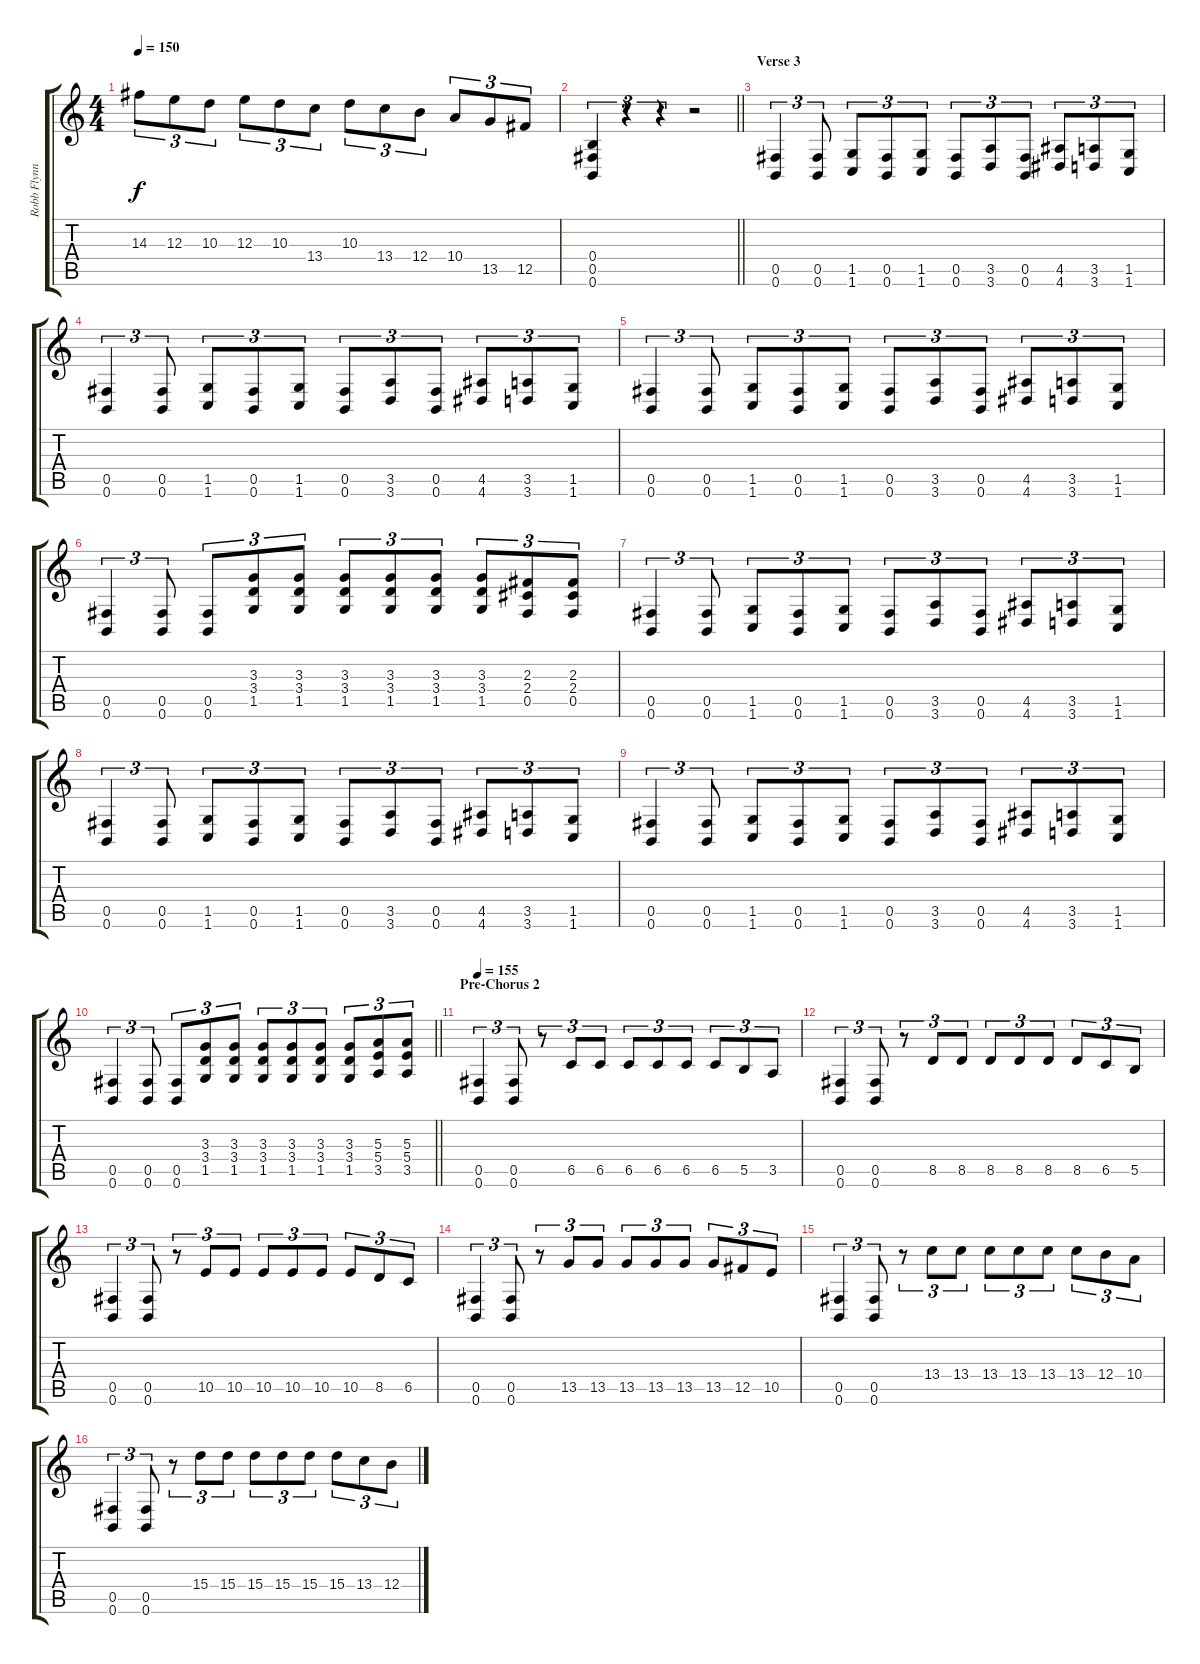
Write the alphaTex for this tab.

\track ("Robb Flynn" "Robb Flynn") {instrument distortionguitar}
\staff {score tabs}
\tuning (Db4 Ab3 E3 B2 Gb2 B1) {hide}
\ts (4 4)
\tempo 150
\clef g2
\ks c
14.3.8{tu (3 2) dy f} 12.3.8{tu (3 2)} 10.3.8{tu (3 2)} 12.3.8{tu (3 2)} 10.3.8{tu (3 2)} 13.4.8{tu (3 2)} 10.3.8{tu (3 2)} 13.4.8{tu (3 2)} 12.4.8{tu (3 2)} 10.4.8{tu (3 2)} 13.5.8{tu (3 2)} 12.5.8{tu (3 2)} |
\barLineRight lightlight
(0.4 0.5 0.6).4{tu (3 2)} r.4{tu (3 2)} r.4{tu (3 2)} r.2 |
\section ("" "Verse 3")
(0.5 0.6).4{tu (3 2)} (0.5 0.6).8{tu (3 2)} (1.5 1.6).8{tu (3 2)} (0.5 0.6).8{tu (3 2)} (1.5 1.6).8{tu (3 2)} (0.5 0.6).8{tu (3 2)} (3.5 3.6).8{tu (3 2)} (0.5 0.6).8{tu (3 2)} (4.5 4.6).8{tu (3 2)} (3.5 3.6).8{tu (3 2)} (1.5 1.6).8{tu (3 2)} |
(0.5 0.6).4{tu (3 2)} (0.5 0.6).8{tu (3 2)} (1.5 1.6).8{tu (3 2)} (0.5 0.6).8{tu (3 2)} (1.5 1.6).8{tu (3 2)} (0.5 0.6).8{tu (3 2)} (3.5 3.6).8{tu (3 2)} (0.5 0.6).8{tu (3 2)} (4.5 4.6).8{tu (3 2)} (3.5 3.6).8{tu (3 2)} (1.5 1.6).8{tu (3 2)} |
(0.5 0.6).4{tu (3 2)} (0.5 0.6).8{tu (3 2)} (1.5 1.6).8{tu (3 2)} (0.5 0.6).8{tu (3 2)} (1.5 1.6).8{tu (3 2)} (0.5 0.6).8{tu (3 2)} (3.5 3.6).8{tu (3 2)} (0.5 0.6).8{tu (3 2)} (4.5 4.6).8{tu (3 2)} (3.5 3.6).8{tu (3 2)} (1.5 1.6).8{tu (3 2)} |
(0.5 0.6).4{tu (3 2)} (0.5 0.6).8{tu (3 2)} (0.5 0.6).8{tu (3 2)} (3.3 3.4 1.5).8{tu (3 2)} (3.3 3.4 1.5).8{tu (3 2)} (3.3 3.4 1.5).8{tu (3 2)} (3.3 3.4 1.5).8{tu (3 2)} (3.3 3.4 1.5).8{tu (3 2)} (3.3 3.4 1.5).8{tu (3 2)} (2.3 2.4 0.5).8{tu (3 2)} (2.3 2.4 0.5).8{tu (3 2)} |
(0.5 0.6).4{tu (3 2)} (0.5 0.6).8{tu (3 2)} (1.5 1.6).8{tu (3 2)} (0.5 0.6).8{tu (3 2)} (1.5 1.6).8{tu (3 2)} (0.5 0.6).8{tu (3 2)} (3.5 3.6).8{tu (3 2)} (0.5 0.6).8{tu (3 2)} (4.5 4.6).8{tu (3 2)} (3.5 3.6).8{tu (3 2)} (1.5 1.6).8{tu (3 2)} |
(0.5 0.6).4{tu (3 2)} (0.5 0.6).8{tu (3 2)} (1.5 1.6).8{tu (3 2)} (0.5 0.6).8{tu (3 2)} (1.5 1.6).8{tu (3 2)} (0.5 0.6).8{tu (3 2)} (3.5 3.6).8{tu (3 2)} (0.5 0.6).8{tu (3 2)} (4.5 4.6).8{tu (3 2)} (3.5 3.6).8{tu (3 2)} (1.5 1.6).8{tu (3 2)} |
(0.5 0.6).4{tu (3 2)} (0.5 0.6).8{tu (3 2)} (1.5 1.6).8{tu (3 2)} (0.5 0.6).8{tu (3 2)} (1.5 1.6).8{tu (3 2)} (0.5 0.6).8{tu (3 2)} (3.5 3.6).8{tu (3 2)} (0.5 0.6).8{tu (3 2)} (4.5 4.6).8{tu (3 2)} (3.5 3.6).8{tu (3 2)} (1.5 1.6).8{tu (3 2)} |
\barLineRight lightlight
(0.5 0.6).4{tu (3 2)} (0.5 0.6).8{tu (3 2)} (0.5 0.6).8{tu (3 2)} (3.3 3.4 1.5).8{tu (3 2)} (3.3 3.4 1.5).8{tu (3 2)} (3.3 3.4 1.5).8{tu (3 2)} (3.3 3.4 1.5).8{tu (3 2)} (3.3 3.4 1.5).8{tu (3 2)} (3.3 3.4 1.5).8{tu (3 2)} (5.3 5.4 3.5).8{tu (3 2)} (5.3 5.4 3.5).8{tu (3 2)} |
\section ("" "Pre-Chorus 2")
\tempo 155
(0.5 0.6).4{tu (3 2)} (0.5 0.6).8{tu (3 2)} r.8{tu (3 2)} 6.5.8{tu (3 2)} 6.5.8{tu (3 2)} 6.5.8{tu (3 2)} 6.5.8{tu (3 2)} 6.5.8{tu (3 2)} 6.5.8{tu (3 2)} 5.5.8{tu (3 2)} 3.5.8{tu (3 2)} |
(0.5 0.6).4{tu (3 2)} (0.5 0.6).8{tu (3 2)} r.8{tu (3 2)} 8.5.8{tu (3 2)} 8.5.8{tu (3 2)} 8.5.8{tu (3 2)} 8.5.8{tu (3 2)} 8.5.8{tu (3 2)} 8.5.8{tu (3 2)} 6.5.8{tu (3 2)} 5.5.8{tu (3 2)} |
(0.5 0.6).4{tu (3 2)} (0.5 0.6).8{tu (3 2)} r.8{tu (3 2)} 10.5.8{tu (3 2)} 10.5.8{tu (3 2)} 10.5.8{tu (3 2)} 10.5.8{tu (3 2)} 10.5.8{tu (3 2)} 10.5.8{tu (3 2)} 8.5.8{tu (3 2)} 6.5.8{tu (3 2)} |
(0.5 0.6).4{tu (3 2)} (0.5 0.6).8{tu (3 2)} r.8{tu (3 2)} 13.5.8{tu (3 2)} 13.5.8{tu (3 2)} 13.5.8{tu (3 2)} 13.5.8{tu (3 2)} 13.5.8{tu (3 2)} 13.5.8{tu (3 2)} 12.5.8{tu (3 2)} 10.5.8{tu (3 2)} |
(0.5 0.6).4{tu (3 2)} (0.5 0.6).8{tu (3 2)} r.8{tu (3 2)} 13.4.8{tu (3 2)} 13.4.8{tu (3 2)} 13.4.8{tu (3 2)} 13.4.8{tu (3 2)} 13.4.8{tu (3 2)} 13.4.8{tu (3 2)} 12.4.8{tu (3 2)} 10.4.8{tu (3 2)} |
(0.5 0.6).4{tu (3 2)} (0.5 0.6).8{tu (3 2)} r.8{tu (3 2)} 15.4.8{tu (3 2)} 15.4.8{tu (3 2)} 15.4.8{tu (3 2)} 15.4.8{tu (3 2)} 15.4.8{tu (3 2)} 15.4.8{tu (3 2)} 13.4.8{tu (3 2)} 12.4.8{tu (3 2)}
